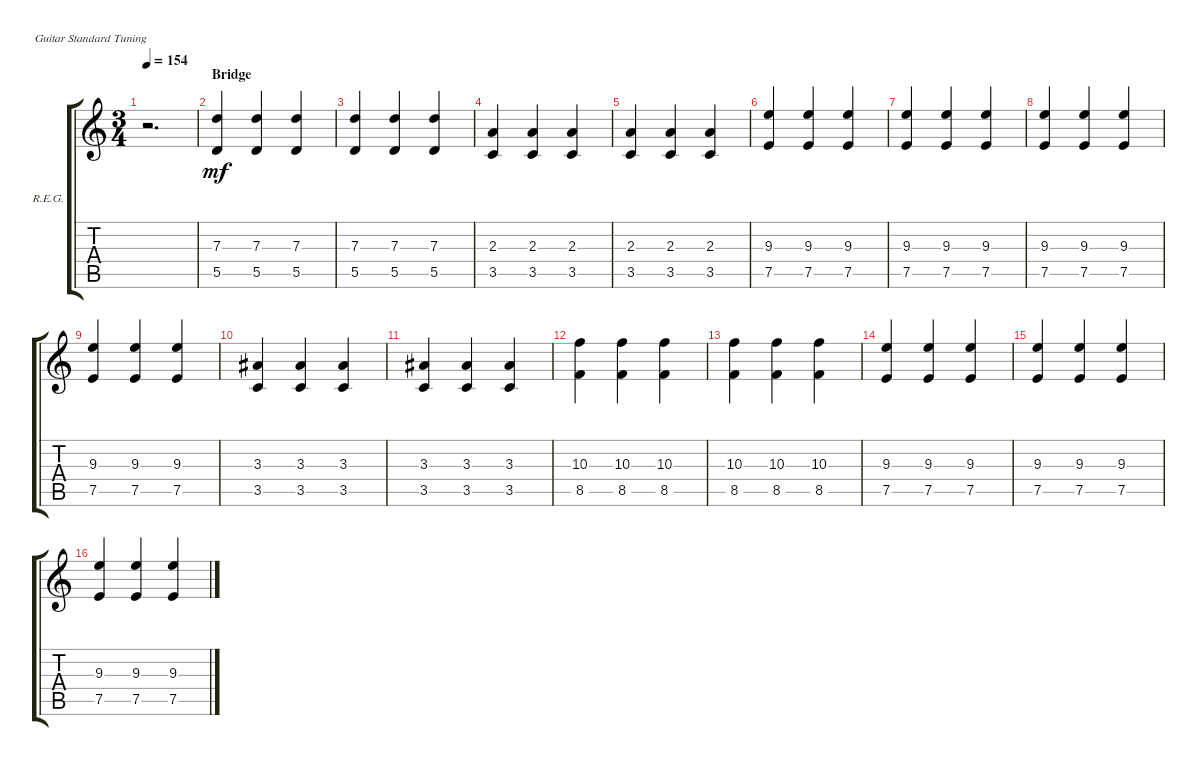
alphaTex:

\defaultSystemsLayout 4
\bracketExtendMode groupsimilarinstruments
\firstSystemTrackNameOrientation horizontal
\otherSystemsTrackNameOrientation horizontal
\track ("Rhythm Electric Guitar" "R.E.G.") {multiBarRest instrument electricguitarclean}
\staff {score tabs}
\tuning (E4 B3 G3 D3 A2 E2)
\ts (3 4)
\tempo 154
\clef g2
\ks c
r.2{d dy mf} |
\section ("" "Bridge")
(5.5 7.3).4{lyrics (0 "") lyrics (1 "") lyrics (2 "") lyrics (3 "") lyrics (4 "")} (7.3 5.5).4{lyrics (0 "") lyrics (1 "") lyrics (2 "") lyrics (3 "") lyrics (4 "")} (7.3 5.5).4{lyrics (0 "") lyrics (1 "") lyrics (2 "") lyrics (3 "") lyrics (4 "")} |
(5.5 7.3).4{lyrics (0 "") lyrics (1 "") lyrics (2 "") lyrics (3 "") lyrics (4 "")} (5.5 7.3).4{lyrics (0 "") lyrics (1 "") lyrics (2 "") lyrics (3 "") lyrics (4 "")} (5.5 7.3).4{lyrics (0 "") lyrics (1 "") lyrics (2 "") lyrics (3 "") lyrics (4 "")} |
(3.5 2.3).4{lyrics (0 "") lyrics (1 "") lyrics (2 "") lyrics (3 "") lyrics (4 "")} (3.5 2.3).4{lyrics (0 "") lyrics (1 "") lyrics (2 "") lyrics (3 "") lyrics (4 "")} (3.5 2.3).4{lyrics (0 "") lyrics (1 "") lyrics (2 "") lyrics (3 "") lyrics (4 "")} |
(3.5 2.3).4{lyrics (0 "") lyrics (1 "") lyrics (2 "") lyrics (3 "") lyrics (4 "")} (3.5 2.3).4{lyrics (0 "") lyrics (1 "") lyrics (2 "") lyrics (3 "") lyrics (4 "")} (3.5 2.3).4{lyrics (0 "") lyrics (1 "") lyrics (2 "") lyrics (3 "") lyrics (4 "")} |
(9.3 7.5).4{lyrics (0 "") lyrics (1 "") lyrics (2 "") lyrics (3 "") lyrics (4 "")} (9.3 7.5).4{lyrics (0 "") lyrics (1 "") lyrics (2 "") lyrics (3 "") lyrics (4 "")} (9.3 7.5).4{lyrics (0 "") lyrics (1 "") lyrics (2 "") lyrics (3 "") lyrics (4 "")} |
(9.3 7.5).4{lyrics (0 "") lyrics (1 "") lyrics (2 "") lyrics (3 "") lyrics (4 "")} (9.3 7.5).4{lyrics (0 "") lyrics (1 "") lyrics (2 "") lyrics (3 "") lyrics (4 "")} (9.3 7.5).4{lyrics (0 "") lyrics (1 "") lyrics (2 "") lyrics (3 "") lyrics (4 "")} |
(9.3 7.5).4{lyrics (0 "") lyrics (1 "") lyrics (2 "") lyrics (3 "") lyrics (4 "")} (9.3 7.5).4{lyrics (0 "") lyrics (1 "") lyrics (2 "") lyrics (3 "") lyrics (4 "")} (9.3 7.5).4{lyrics (0 "") lyrics (1 "") lyrics (2 "") lyrics (3 "") lyrics (4 "")} |
(9.3 7.5).4{lyrics (0 "") lyrics (1 "") lyrics (2 "") lyrics (3 "") lyrics (4 "")} (9.3 7.5).4{lyrics (0 "") lyrics (1 "") lyrics (2 "") lyrics (3 "") lyrics (4 "")} (9.3 7.5).4{lyrics (0 "") lyrics (1 "") lyrics (2 "") lyrics (3 "") lyrics (4 "")} |
(3.5 3.3).4{lyrics (0 "") lyrics (1 "") lyrics (2 "") lyrics (3 "") lyrics (4 "")} (3.5 3.3).4{lyrics (0 "") lyrics (1 "") lyrics (2 "") lyrics (3 "") lyrics (4 "")} (3.5 3.3).4{lyrics (0 "") lyrics (1 "") lyrics (2 "") lyrics (3 "") lyrics (4 "")} |
(3.5 3.3).4{lyrics (0 "") lyrics (1 "") lyrics (2 "") lyrics (3 "") lyrics (4 "")} (3.5 3.3).4{lyrics (0 "") lyrics (1 "") lyrics (2 "") lyrics (3 "") lyrics (4 "")} (3.5 3.3).4{lyrics (0 "") lyrics (1 "") lyrics (2 "") lyrics (3 "") lyrics (4 "")} |
(10.3 8.5).4{lyrics (0 "") lyrics (1 "") lyrics (2 "") lyrics (3 "") lyrics (4 "")} (10.3 8.5).4{lyrics (0 "") lyrics (1 "") lyrics (2 "") lyrics (3 "") lyrics (4 "")} (10.3 8.5).4{lyrics (0 "") lyrics (1 "") lyrics (2 "") lyrics (3 "") lyrics (4 "")} |
(10.3 8.5).4{lyrics (0 "") lyrics (1 "") lyrics (2 "") lyrics (3 "") lyrics (4 "")} (10.3 8.5).4{lyrics (0 "") lyrics (1 "") lyrics (2 "") lyrics (3 "") lyrics (4 "")} (10.3 8.5).4{lyrics (0 "") lyrics (1 "") lyrics (2 "") lyrics (3 "") lyrics (4 "")} |
(7.5 9.3).4{lyrics (0 "") lyrics (1 "") lyrics (2 "") lyrics (3 "") lyrics (4 "")} (7.5 9.3).4{lyrics (0 "") lyrics (1 "") lyrics (2 "") lyrics (3 "") lyrics (4 "")} (7.5 9.3).4{lyrics (0 "") lyrics (1 "") lyrics (2 "") lyrics (3 "") lyrics (4 "")} |
(7.5 9.3).4{lyrics (0 "") lyrics (1 "") lyrics (2 "") lyrics (3 "") lyrics (4 "")} (7.5 9.3).4{lyrics (0 "") lyrics (1 "") lyrics (2 "") lyrics (3 "") lyrics (4 "")} (7.5 9.3).4{lyrics (0 "") lyrics (1 "") lyrics (2 "") lyrics (3 "") lyrics (4 "")} |
(7.5 9.3).4{lyrics (0 "") lyrics (1 "") lyrics (2 "") lyrics (3 "") lyrics (4 "")} (7.5 9.3).4{lyrics (0 "") lyrics (1 "") lyrics (2 "") lyrics (3 "") lyrics (4 "")} (7.5 9.3).4{lyrics (0 "") lyrics (1 "") lyrics (2 "") lyrics (3 "") lyrics (4 "")}
